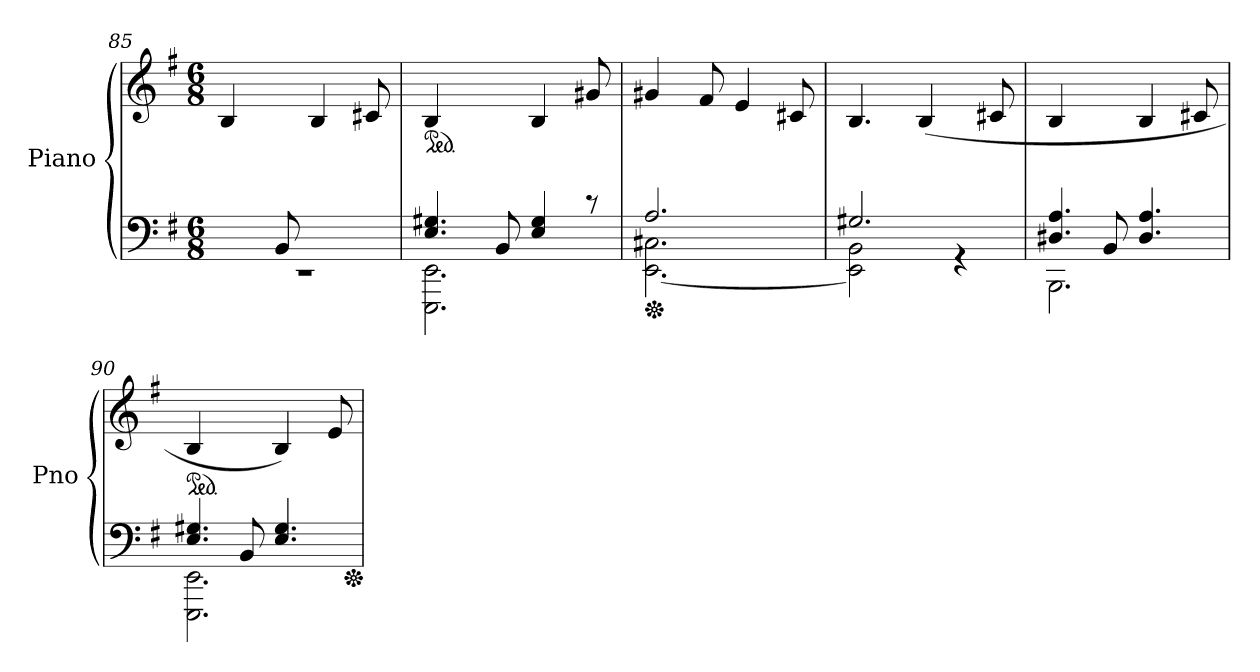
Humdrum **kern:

**kern	**kern
*part1	*part1
*staff2	*staff1
*I"Piano	*
*I'Pno	*
*clefF4	*clefG2
*k[f#]	*k[f#]
*G:	*G:
*M6/8	*M6/8
=85	=85
*^	*
4ryy	2.rEE	4B/
8BB/	.	8ryy
4.ryy	.	4B/
.	.	8c#X/
=86	=86	=86
*	*^	*
*	*	*	*ped
*	*	*	*^
4ryy	4.E/ 4.G#X/	2.EEE\ 2.EE\	4B::/	8ryy
*	*	*	*v	*v
8BB/	.	.	8ryy
4.ryy	4E/ 4G#/	.	4B/
*	*	*	*^
.	8ryy	.	8g#X/	8rAAA
*v	*v	*v	*	*
*	*v	*v
!!LO:LB:g=z
=87	=87
*Xped	*
*^	*
2.A/	[2.EE\ 2.C#X\	4g#X::/
.	.	8f#/
.	.	4e/
.	.	8c#X/
=88	=88	=88
2.G#X::/	2EE\] 2BB\	4.B/
.	.	(4B/
.	4rGG	.
.	.	8c#X/
=89	=89	=89
*	*^	*
4ryy	4.D#X/ 4.A/	2.BBB\	4B::/
8BB/	.	.	8ryy
4.ryy	4.D#/ 4.A/	.	4B/
.	.	.	8c#X/
=90	=90	=90	=90
*	*	*	*ped
4ryy	4.E/ 4.G#X/	2.EEE\ 2.EE\	4B/
8BB/	.	.	8ryy
4.ryy	4.E/ 4.G#/	.	4B/)
.	.	.	8e/
*v	*v	*v	*
*Xped	*
=	=
*-	*-
